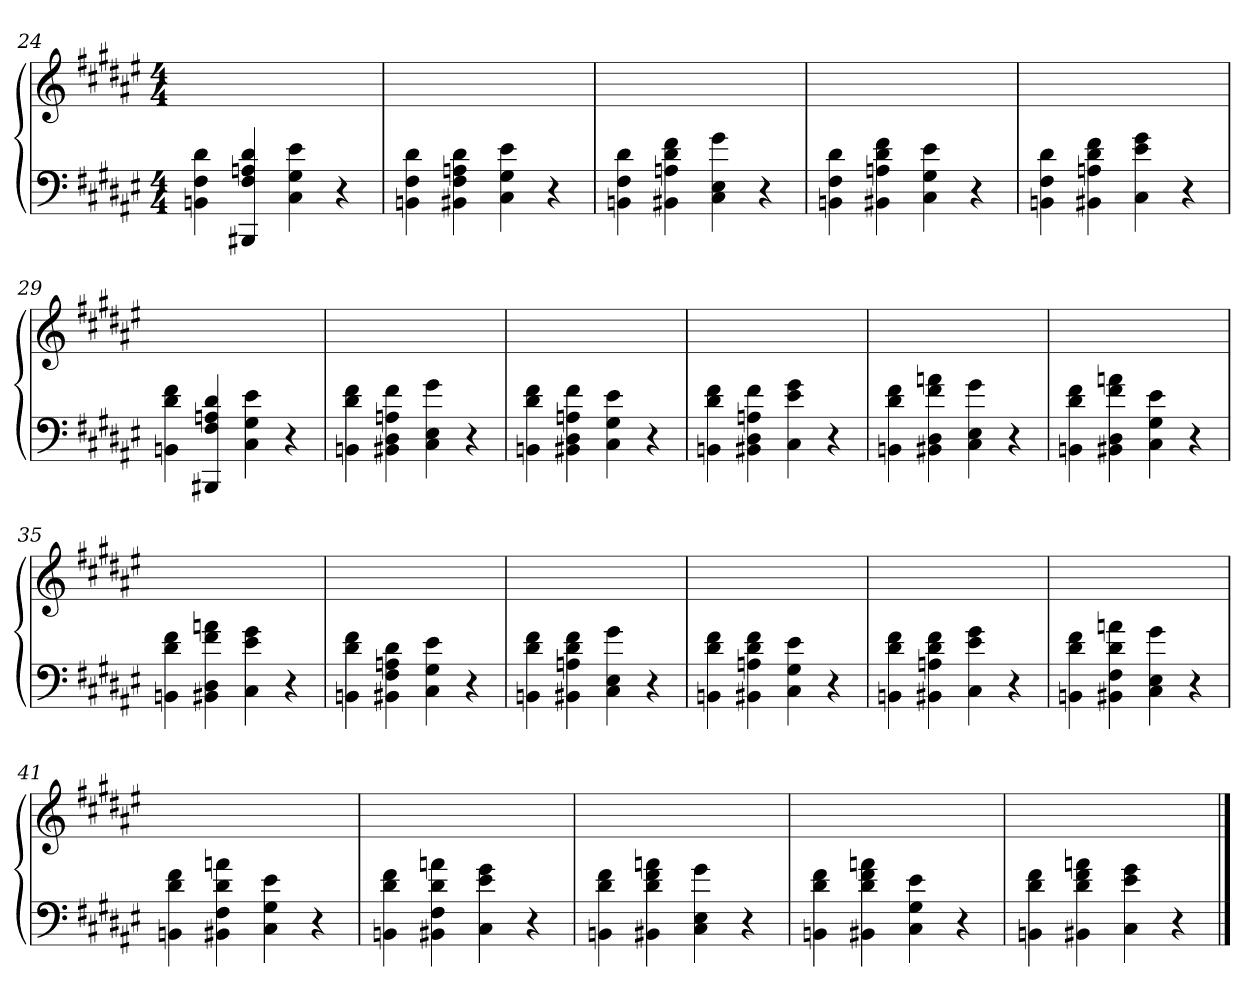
**kern	**kern
*part2	*part1
*staff2	*staff1
*clefF4	*clefG2
*k[f#c#g#d#a#e#]	*k[f#c#g#d#a#e#]
*F#:	*F#:
*M4/4	*M4/4
=24	=24
4BBn 4F# 4d#	1ryy
4BBB#X 4F# 4An 4d#	.
4C# 4G# 4e#	.
4r	.
=25	=25
4BBn 4F# 4d#	1ryy
4BB#X 4F# 4An 4d#	.
4C# 4G# 4e#	.
4r	.
=26	=26
4BBn 4F# 4d#	1ryy
4BB#X 4An 4d# 4f#	.
4C# 4E# 4g#	.
4r	.
=27	=27
4BBn 4F# 4d#	1ryy
4BB#X 4An 4d# 4f#	.
4C# 4G# 4e#	.
4r	.
=28	=28
4BBn 4F# 4d#	1ryy
4BB#X 4An 4d# 4f#	.
4C# 4e# 4g#	.
4r	.
=29	=29
4BBn 4d# 4f#	1ryy
4BBB#X 4F# 4An 4d#	.
4C# 4G# 4e#	.
4r	.
=30	=30
4BBn 4d# 4f#	1ryy
4BB#X 4D# 4An 4f#	.
4C# 4E# 4g#	.
4r	.
=31	=31
4BBn 4d# 4f#	1ryy
4BB#X 4D# 4An 4f#	.
4C# 4G# 4e#	.
4r	.
=32	=32
4BBn 4d# 4f#	1ryy
4BB#X 4D# 4An 4f#	.
4C# 4e# 4g#	.
4r	.
=33	=33
4BBn 4d# 4f#	1ryy
4BB#X 4D# 4f# 4an	.
4C# 4E# 4g#	.
4r	.
=34	=34
4BBn 4d# 4f#	1ryy
4BB#X 4D# 4f# 4an	.
4C# 4G# 4e#	.
4r	.
=35	=35
4BBn 4d# 4f#	1ryy
4BB#X 4D# 4f# 4an	.
4C# 4e# 4g#	.
4r	.
=36	=36
4BBn 4d# 4f#	1ryy
4BB#X 4F# 4An 4d#	.
4C# 4G# 4e#	.
4r	.
=37	=37
4BBn 4d# 4f#	1ryy
4BB#X 4An 4d# 4f#	.
4C# 4E# 4g#	.
4r	.
=38	=38
4BBn 4d# 4f#	1ryy
4BB#X 4An 4d# 4f#	.
4C# 4G# 4e#	.
4r	.
=39	=39
4BBn 4d# 4f#	1ryy
4BB#X 4An 4d# 4f#	.
4C# 4e# 4g#	.
4r	.
=40	=40
4BBn 4d# 4f#	1ryy
4BB#X 4F# 4d# 4an	.
4C# 4E# 4g#	.
4r	.
=41	=41
4BBn 4d# 4f#	1ryy
4BB#X 4F# 4d# 4an	.
4C# 4G# 4e#	.
4r	.
=42	=42
4BBn 4d# 4f#	1ryy
4BB#X 4F# 4d# 4an	.
4C# 4e# 4g#	.
4r	.
=43	=43
4BBn 4d# 4f#	1ryy
4BB#X 4d# 4f# 4an	.
4C# 4E# 4g#	.
4r	.
=44	=44
4BBn 4d# 4f#	1ryy
4BB#X 4d# 4f# 4an	.
4C# 4G# 4e#	.
4r	.
=45	=45
4BBn 4d# 4f#	1ryy
4BB#X 4d# 4f# 4an	.
4C# 4e# 4g#	.
4r	.
==	==
*-	*-
